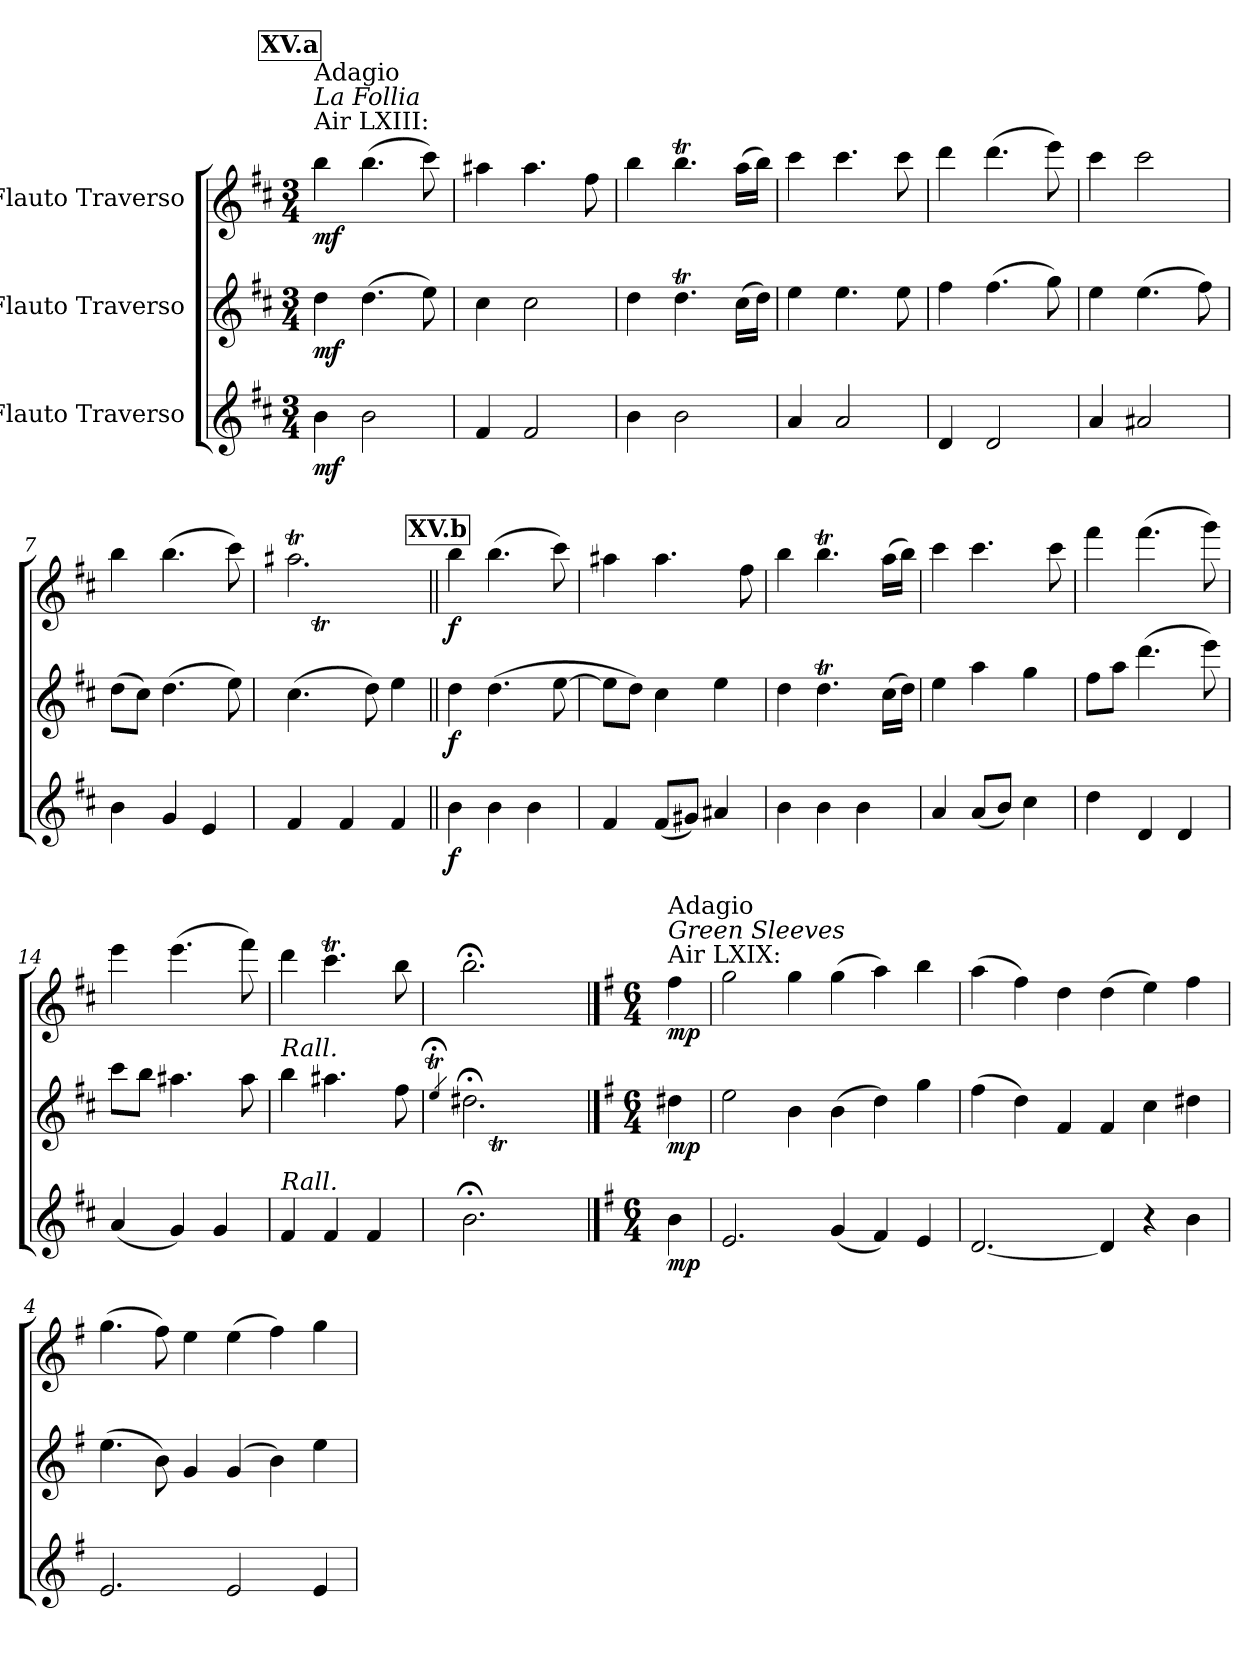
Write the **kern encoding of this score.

**kern	**dynam	**kern	**dynam	**kern	**dynam
*part3	*part3	*part2	*part2	*part1	*part1
*staff3	*staff3	*staff2	*staff2	*staff1	*staff1
*I"Flauto Traverso	*	*I"Flauto Traverso	*	*I"Flauto Traverso	*
!!LO:PB:g=z
*clefG2	*	*clefG2	*	*clefG2	*
*k[f#c#]	*	*k[f#c#]	*	*k[f#c#]	*
*M3/4	*	*M3/4	*	*M3/4	*
*MM80	*	*MM80	*	*MM80	*
!!LO:REH:place=s1:a:fs=12:t=XV.a
=1	=1	=1	=1	=1	=1
!	!	!	!	!LO:TX:t=Air LXIII&colon;	!
!	!	!	!	!LO:TX:i:t=La Follia	!
!	!	!	!	!LO:TX:a:t=Adagio	!
!	!LO:DY:b	!	!LO:DY:b	!	!LO:DY:b
4b\	mf	4dd\	mf	4bb\	mf
2b\	.	(>4.dd\	.	(>4.bb\	.
.	.	8ee\)	.	8ccc#\)	.
=2	=2	=2	=2	=2	=2
4f#/	.	4cc#\	.	4aa#X\	.
2f#/	.	2cc#\	.	4.aa#\	.
.	.	.	.	8ff#\	.
=3	=3	=3	=3	=3	=3
4b\	.	4dd\	.	4bb\	.
2b\	.	4.ddT\	.	4.bbT\	.
.	.	(>16cc#\LL	.	(>16aa\LL	.
.	.	16dd\JJ)	.	16bb\JJ)	.
=4	=4	=4	=4	=4	=4
4a/	.	4ee\	.	4ccc#\	.
2a/	.	4.ee\	.	4.ccc#\	.
.	.	8ee\	.	8ccc#\	.
=5	=5	=5	=5	=5	=5
4d/	.	4ff#\	.	4ddd\	.
2d/	.	(>4.ff#\	.	(>4.ddd\	.
.	.	8gg\)	.	8eee\)	.
=6	=6	=6	=6	=6	=6
4a/	.	4ee\	.	4ccc#\	.
2a#X/	.	(>4.ee\	.	2ccc#\	.
.	.	8ff#\)	.	.	.
=7	=7	=7	=7	=7	=7
4b\	.	(>8dd\L	.	4bb\	.
.	.	8cc#\J)	.	.	.
4g/	.	(>4.dd\	.	(>4.bb\	.
4e/	.	.	.	.	.
.	.	8ee\)	.	8ccc#\)	.
=8	=8	=8	=8	=8	=8
*	*	*	*	*^	*
4f#/	.	(>4.cc#\	.	2.aa#Xt\	8bb\yy	.
.	.	.	.	.	4.aa#t\yy	.
4f#/	.	.	.	.	.	.
.	.	8dd\)	.	.	.	.
4f#/	.	4ee\	.	.	4aa#\yy	.
!!LO:LB:g=z
!!LO:REH:place=s1:a:fs=12:t=XV.b
=9||	=9||	=9||	=9||	=9||	=9||	=9||
!	!LO:DY:b	!	!LO:DY:b	!	!	!LO:DY:b
*	*	*	*	*v	*v	*
4b\	f	4dd\	f	4bb\	f
4b\	.	(>4.dd\	.	(>4.bb\	.
4b\	.	.	.	.	.
.	.	[8ee\	.	8ccc#\)	.
=10	=10	=10	=10	=10	=10
4f#/	.	8ee\L]	.	4aa#X\	.
.	.	8dd\J)	.	.	.
(<8f#/L	.	4cc#\	.	4.aa#\	.
8g#X/J)	.	.	.	.	.
4a#X/	.	4ee\	.	.	.
.	.	.	.	8ff#\	.
=11	=11	=11	=11	=11	=11
4b\	.	4dd\	.	4bb\	.
4b\	.	4.ddT\	.	4.bbT\	.
4b\	.	.	.	.	.
.	.	(>16cc#\LL	.	(>16aa\LL	.
.	.	16dd\JJ)	.	16bb\JJ)	.
=12	=12	=12	=12	=12	=12
4a/	.	4ee\	.	4ccc#\	.
(<8a/L	.	4aa\	.	4.ccc#\	.
8b/J)	.	.	.	.	.
4cc#\	.	4gg\	.	.	.
.	.	.	.	8ccc#\	.
=13	=13	=13	=13	=13	=13
4dd\	.	8ff#\L	.	4fff#\	.
.	.	8aa\J	.	.	.
4d/	.	(>4.ddd\	.	(>4.fff#\	.
4d/	.	.	.	.	.
.	.	8eee\)	.	8ggg\)	.
=14	=14	=14	=14	=14	=14
(<4a/	.	8ccc#\L	.	4eee\	.
.	.	8bb\J	.	.	.
4g/)	.	4.aa#X\	.	(>4.eee\	.
4g/	.	.	.	.	.
.	.	8aa#\	.	8fff#\)	.
=15	=15	=15	=15	=15	=15
!	!	!	!	!LO:TX:a:i:t=Rall.	!
!	!	!LO:TX:a:i:t=Rall.	!	!	!
!LO:TX:a:i:t=Rall.	!	!	!	!	!
*	*	*	*	*^	*
4f#/	.	4bb\	.	4ddd\	2ryy	.
*	*	*	*	*MM80	*	*
4f#/	.	4.aa#X\	.	4.ccc#t\	.	.
*	*	*	*	*MM72	*	*
4f#/	.	.	.	.	4ryy	.
.	.	8ff#\	.	8bb\	.	.
*	*	*	*	*v	*v	*
=16	=16	=16	=16	=16	=16
*	*	*	*	*MM51	*
.	.	4qee;<T/	.	.	.
*	*	*^	*	*	*
2.b;<\	.	2.dd#X;<\	8ff#\yy	.	2.bb;<\	.
.	.	.	4.eeT\yy	.	.	.
.	.	.	8qdd#/Lyy	.	.	.
.	.	.	8qee/Jyy	.	.	.
.	.	.	4dd#\yy	.	.	.
*	*	*v	*v	*	*	*
!!LO:LB:g=z
==1	==1	==1	==1	==1	==1
!!LO:REH:place=s1:a:fs=12:t=XVI.a1
*k[f#]	*	*k[f#]	*	*k[f#]	*
*M6/4	*	*M6/4	*	*M6/4	*
*	*	*	*	*MM135	*
*	*	*^	*	*	*
!	!	!	!	!	!LO:TX:t=Air LXIX&colon;	!
!	!	!	!	!	!LO:TX:i:t=Green Sleeves	!
!	!	!	!	!	!LO:TX:a:t=Adagio	!
!	!LO:DY:b	!	!	!LO:DY:b	!	!LO:DY:b
*	*	*v	*v	*	*	*
4b\	mp	4dd#X\	mp	4ff#\	mp
=2	=2	=2	=2	=2	=2
2.e/	.	2ee\	.	2gg\	.
.	.	4b\	.	4gg\	.
(<4g/	.	(>4b\	.	(>4gg\	.
4f#/)	.	4dd\)	.	4aa\)	.
4e/	.	4gg\	.	4bb\	.
=3	=3	=3	=3	=3	=3
[2.d/	.	(>4ff#\	.	(>4aa\	.
.	.	4dd\)	.	4ff#\)	.
.	.	4f#/	.	4dd\	.
4d/]	.	4f#/	.	(>4dd\	.
4r	.	4cc\	.	4ee\)	.
4b\	.	4dd#X\	.	4ff#\	.
=4	=4	=4	=4	=4	=4
2.e/	.	(>4.ee\	.	(>4.gg\	.
.	.	8b\)	.	8ff#\)	.
.	.	4g/	.	4ee\	.
2e/	.	(>4g/	.	(>4ee\	.
.	.	4b\)	.	4ff#\)	.
4e/	.	4ee\	.	4gg\	.
=	=	=	=	=	=
*-	*-	*-	*-	*-	*-
